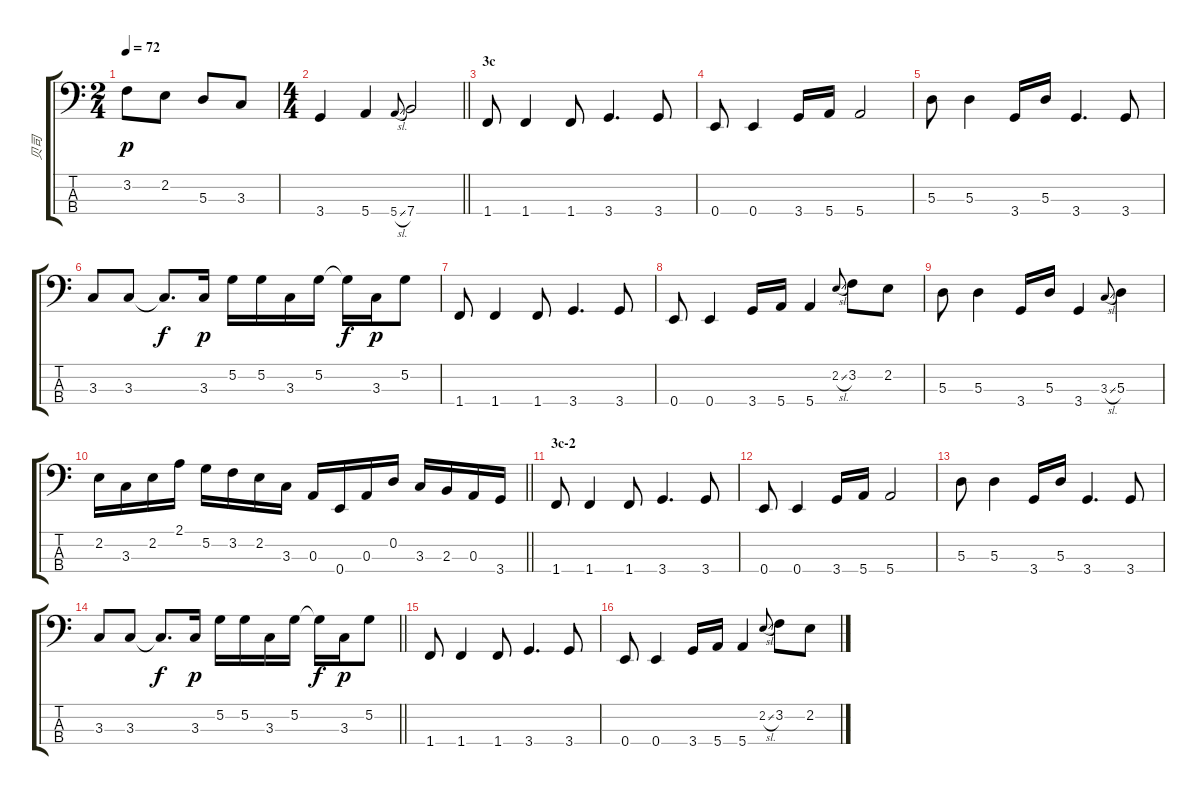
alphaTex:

\track ("贝司" "贝司") {instrument electricbassfinger}
\staff {score tabs}
\tuning (G2 D2 A1 E1) {hide}
\ts (2 4)
\tempo 72
\clef f4
\ks c
3.2.8{dy p} 2.2.8 5.3.8 3.3.8 |
\ts (4 4)
\barLineRight lightlight
3.4.4 5.4.4 5.4{sl}.8{gr onbeat} 7.4.2 |
\section ("" "3c")
1.4.8 1.4.4 1.4.8 3.4.4{d} 3.4.8 |
0.4.8 0.4.4 3.4.16 5.4.16 5.4.2 |
5.3.8 5.3.4 3.4.16 5.3.16 3.4.4{d} 3.4.8 |
3.3.8 3.3.8 3.3{t}.8{d dy f} 3.3.16{dy p} 5.2.16 5.2.16 3.3.16 5.2.16 5.2{t}.16{dy f} 3.3.16{dy p} 5.2.8 |
1.4.8 1.4.4 1.4.8 3.4.4{d} 3.4.8 |
0.4.8 0.4.4 3.4.16 5.4.16 5.4.4 2.2{sl}.8{gr onbeat} 3.2.8 2.2.8 |
5.3.8 5.3.4 3.4.16 5.3.16 3.4.4 3.3{sl}.8{gr onbeat} 5.3.4 |
\barLineRight lightlight
2.2.16 3.3.16 2.2.16 2.1.16 5.2.16 3.2.16 2.2.16 3.3.16 0.3.16 0.4.16 0.3.16 0.2.16 3.3.16 2.3.16 0.3.16 3.4.16 |
\section ("" "3c-2")
1.4.8 1.4.4 1.4.8 3.4.4{d} 3.4.8 |
0.4.8 0.4.4 3.4.16 5.4.16 5.4.2 |
5.3.8 5.3.4 3.4.16 5.3.16 3.4.4{d} 3.4.8 |
\barLineRight lightlight
3.3.8 3.3.8 3.3{t}.8{d dy f} 3.3.16{dy p} 5.2.16 5.2.16 3.3.16 5.2.16 5.2{t}.16{dy f} 3.3.16{dy p} 5.2.8 |
1.4.8 1.4.4 1.4.8 3.4.4{d} 3.4.8 |
0.4.8 0.4.4 3.4.16 5.4.16 5.4.4 2.2{sl}.8{gr onbeat} 3.2.8 2.2.8
